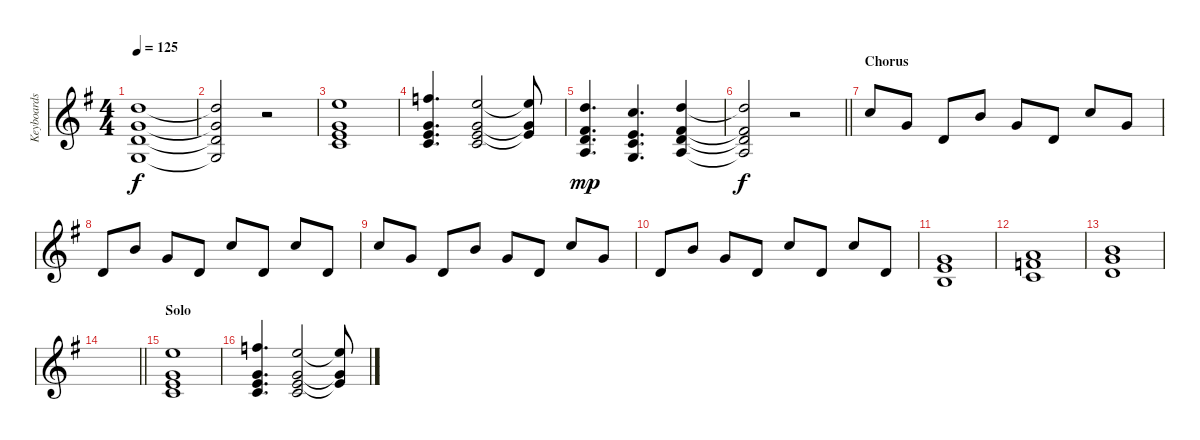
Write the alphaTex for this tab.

\track ("Keyboards" "Keyboards") {instrument pad1newage}
\staff {score}
\tuning (E4 B3 G3 D3 A2 E2) {hide}
\ts (4 4)
\tempo 125
\clef g2
\ks g
(10.1 8.2 7.3 5.4).1{dy f} |
(10.1{t} 8.2{t} 7.3{t} 5.4{t}).2 r.2 |
(12.1 8.2 9.3 10.4).1 |
(13.1 8.2 9.3 10.4).4{d} (12.1 8.2 9.3 10.4).2 (12.1{t} 8.2{t} 9.3{t}).8 |
(10.1 7.2 7.3 7.4).4{d dy mp} (8.1 5.2 5.3 5.4).4{d} (10.1 7.2 7.3 7.4).4 |
\barLineRight lightlight
(10.1{t} 7.2{t} 7.3{t} 7.4{t}).2{dy f} r.2 |
\section ("" "Chorus")
8.1.8 8.2.8 7.3.8 7.1.8 8.2.8 7.3.8 8.1.8 8.2.8 |
7.3.8 7.1.8 8.2.8 7.3.8 8.1.8 7.3.8 8.1.8 7.3.8 |
8.1.8 8.2.8 7.3.8 7.1.8 8.2.8 7.3.8 8.1.8 8.2.8 |
7.3.8 7.1.8 8.2.8 7.3.8 8.1.8 7.3.8 8.1.8 7.3.8 |
(3.1 5.2 4.3).1 |
(5.1 6.2 5.3).1 |
(7.1 8.2 7.3).1 |
\barLineRight lightlight
|
\section ("" "Solo")
(12.1 8.2 9.3 10.4).1 |
(13.1 8.2 9.3 10.4).4{d} (12.1 8.2 9.3 10.4).2 (12.1{t} 8.2{t} 9.3{t}).8
